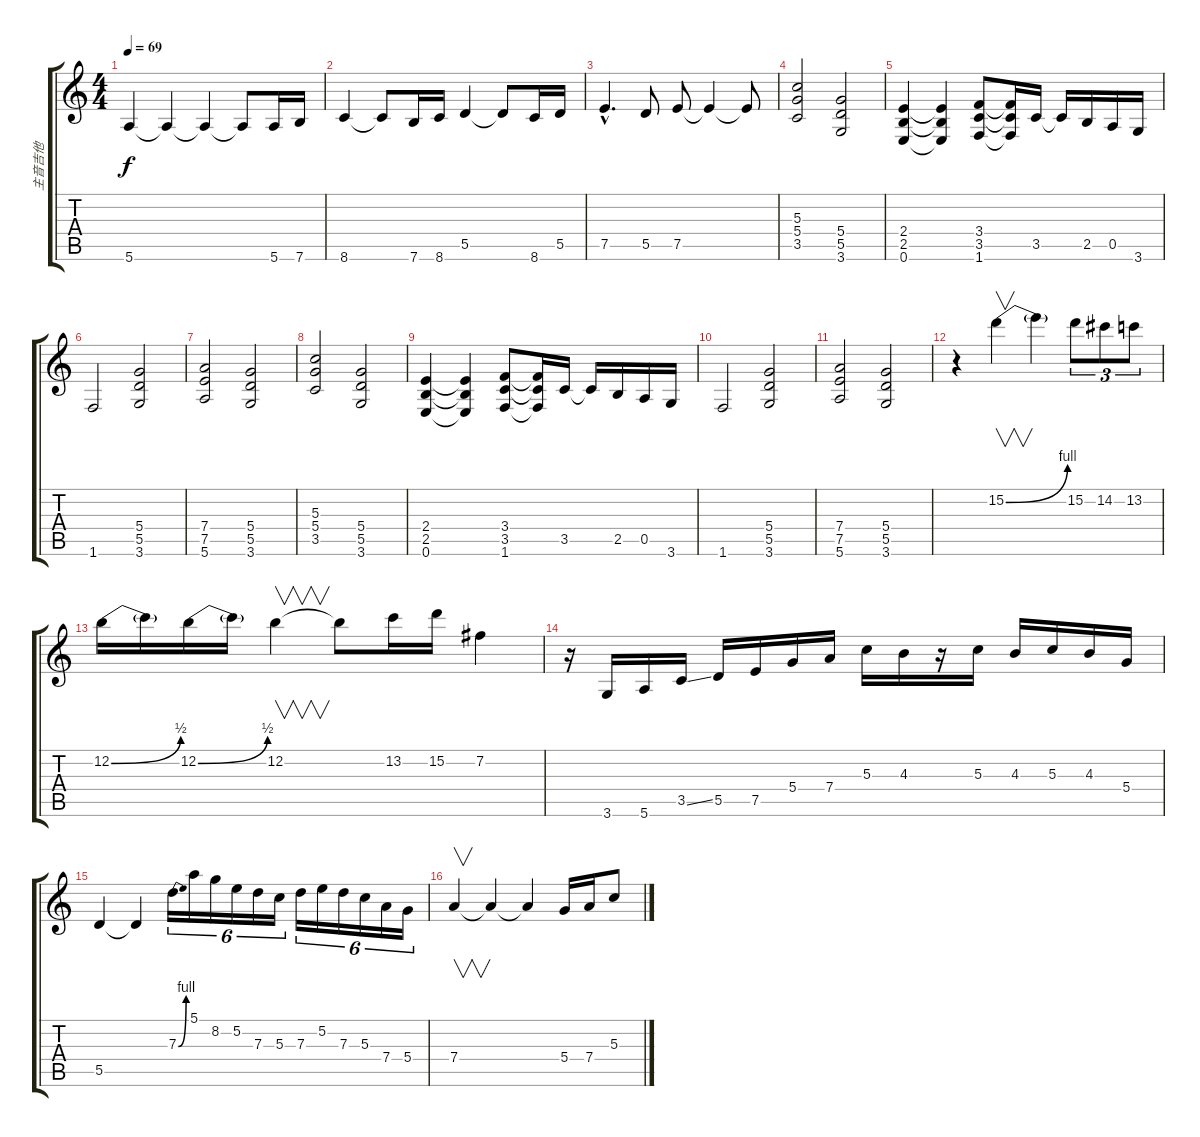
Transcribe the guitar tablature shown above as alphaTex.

\track ("主音吉他" "主音吉他") {instrument distortionguitar}
\staff {score tabs}
\tuning (E4 B3 G3 D3 A2 E2) {hide}
\ts (4 4)
\tempo 69
\clef g2
\ks c
5.6.4{dy f} 5.6{t}.4 5.6{t}.4 5.6{t}.8 5.6.16 7.6.16 |
8.6.4 8.6{t}.8 7.6.16 8.6.16 5.5.4 5.5{t}.8 8.6.16 5.5.16 |
7.5{hac}.4{d} 5.5.8 7.5.8 7.5{t}.4 7.5{t}.8 |
(5.3 5.4 3.5).2 (5.4 5.5 3.6).2 |
(2.4 2.5 0.6).4 (2.4{t} 2.5{t} 0.6{t}).4 (3.4 3.5 1.6).8 (3.4{t} 3.5{t} 1.6{t}).16 3.5.16 3.5{t}.16 2.5.16 0.5.16 3.6.16 |
1.6.2 (5.4 5.5 3.6).2 |
(7.4 7.5 5.6).2 (5.4 5.5 3.6).2 |
(5.3 5.4 3.5).2 (5.4 5.5 3.6).2 |
(2.4 2.5 0.6).4 (2.4{t} 2.5{t} 0.6{t}).4 (3.4 3.5 1.6).8 (3.4{t} 3.5{t} 1.6{t}).16 3.5.16 3.5{t}.16 2.5.16 0.5.16 3.6.16 |
1.6.2 (5.4 5.5 3.6).2 |
(7.4 7.5 5.6).2 (5.4 5.5 3.6).2 |
r.4 15.2{be (bend 0 0 60 4)}.4{v} 15.2{t}.4 15.2.8{tu (3 2)} 14.2.8{tu (3 2)} 13.2.8{tu (3 2)} |
12.2{be (bend 0 0 60 2)}.16 12.2{t}.16 12.2{be (bend 0 0 60 2)}.16 12.2{t}.16 12.2.4{v} 12.2{t}.8 13.2.16 15.2.16 7.2.4 |
r.16 3.6.16 5.6.16 3.5{ss}.16 5.5.16 7.5.16 5.4.16 7.4.16 5.3.16 4.3.16 r.16 5.3.16 4.3.16 5.3.16 4.3.16 5.4.16 |
5.5.4 5.5{t}.4 7.3{be (bend 0 0 60 4)}.16{tu (6 4)} 5.1.16{tu (6 4)} 8.2.16{tu (6 4)} 5.2.16{tu (6 4)} 7.3.16{tu (6 4)} 5.3.16{tu (6 4)} 7.3.16{tu (6 4)} 5.2.16{tu (6 4)} 7.3.16{tu (6 4)} 5.3.16{tu (6 4)} 7.4.16{tu (6 4)} 5.4.16{tu (6 4)} |
7.4.4{v} 7.4{t}.4 7.4{t}.4 5.4.16 7.4.16 5.3.8
